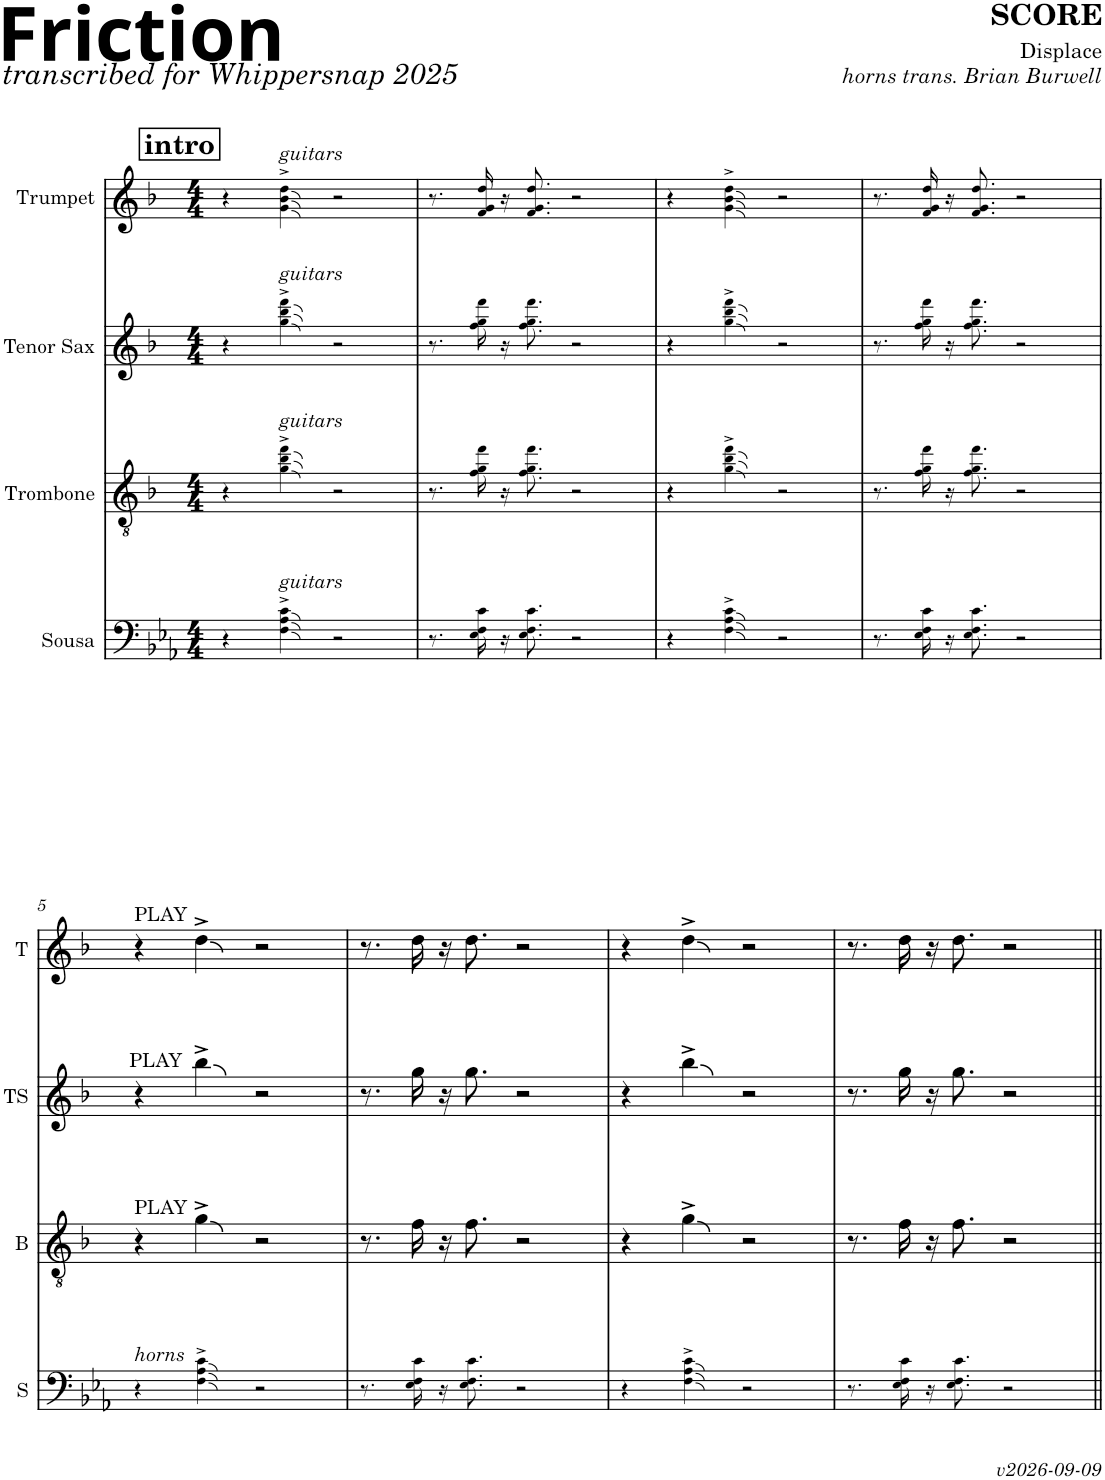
**kern	**kern	**kern	**kern
*part4	*part3	*part2	*part1
*staff4	*staff3	*staff2	*staff1
*I"Sousa	*I"Trombone	*I"Tenor Sax	*I"Trumpet
*I'S	*	*I'TS	*I'T
*clefF4	*clefGv2	*clefG2	*clefG2
*	*Trd1c2	*Trd8c14	*Trd1c2
*k[b-e-a-]	*k[b-]	*k[b-]	*k[b-]
*M4/4	*M4/4	*M4/4	*M4/4
!!LO:REH:place=s1:a:B:fs=14:t=intro
=1	=1	=1	=1
4r	4r	4r	4r
!	!	!	!LO:TX:a:i:t=guitars
!	!	!LO:TX:a:i:t=guitars	!
!	!LO:TX:a:i:t=guitars	!	!
!LO:TX:a:i:t=guitars	!	!	!
4F\^ 4A-!\^ 4c!\^	4g\^ 4b-!\^ 4dd!\^	4gg\^ 4bb-!\^ 4ddd!\^	4g\^ 4b-!\^ 4dd!\^
2r	2r	2r	2r
=2	=2	=2	=2
8.r	8.r	8.r	8.r
16E-\ 16F!\ 16c!\	16f\ 16g!\ 16dd!\	16ff\ 16gg!\ 16ddd!\	16f/ 16g!/ 16dd!/
16r	16r	16r	16r
8.E-\ 8.F!\ 8.c!\	8.f\ 8.g!\ 8.dd!\	8.ff\ 8.gg!\ 8.ddd!\	8.f/ 8.g!/ 8.dd!/
2r	2r	2r	2r
=3	=3	=3	=3
4r	4r	4r	4r
4F\^ 4A-!\^ 4c!\^	4g\^ 4b-!\^ 4dd!\^	4gg\^ 4bb-!\^ 4ddd!\^	4g\^ 4b-!\^ 4dd!\^
2r	2r	2r	2r
=4	=4	=4	=4
8.r	8.r	8.r	8.r
16E-\ 16F!\ 16c!\	16f\ 16g!\ 16dd!\	16ff\ 16gg!\ 16ddd!\	16f/ 16g!/ 16dd!/
16r	16r	16r	16r
8.E-\ 8.F!\ 8.c!\	8.f\ 8.g!\ 8.dd!\	8.ff\ 8.gg!\ 8.ddd!\	8.f/ 8.g!/ 8.dd!/
2r	2r	2r	2r
!!LO:LB:g=z
=5	=5	=5	=5
!	!	!	!LO:TX:a:t=PLAY
!	!	!LO:TX:a:t=PLAY	!
!	!LO:TX:a:t=PLAY	!	!
!LO:TX:a:i:t=horns	!	!	!
4r	4r	4r	4r
4F\^ 4A-\^ 4c\^	4g^\	4bb-^\	4dd^\
2r	2r	2r	2r
=6	=6	=6	=6
8.r	8.r	8.r	8.r
16E-\ 16F\ 16c\	16f\	16gg\	16dd\
16r	16r	16r	16r
8.E-\ 8.F\ 8.c\	8.f\	8.gg\	8.dd\
2r	2r	2r	2r
=7	=7	=7	=7
4r	4r	4r	4r
4F\^ 4A-\^ 4c\^	4g^\	4bb-^\	4dd^\
2r	2r	2r	2r
=8	=8	=8	=8
8.r	8.r	8.r	8.r
16E-\ 16F\ 16c\	16f\	16gg\	16dd\
16r	16r	16r	16r
8.E-\ 8.F\ 8.c\	8.f\	8.gg\	8.dd\
2r	2r	2r	2r
=||	=||	=||	=||
*-	*-	*-	*-
